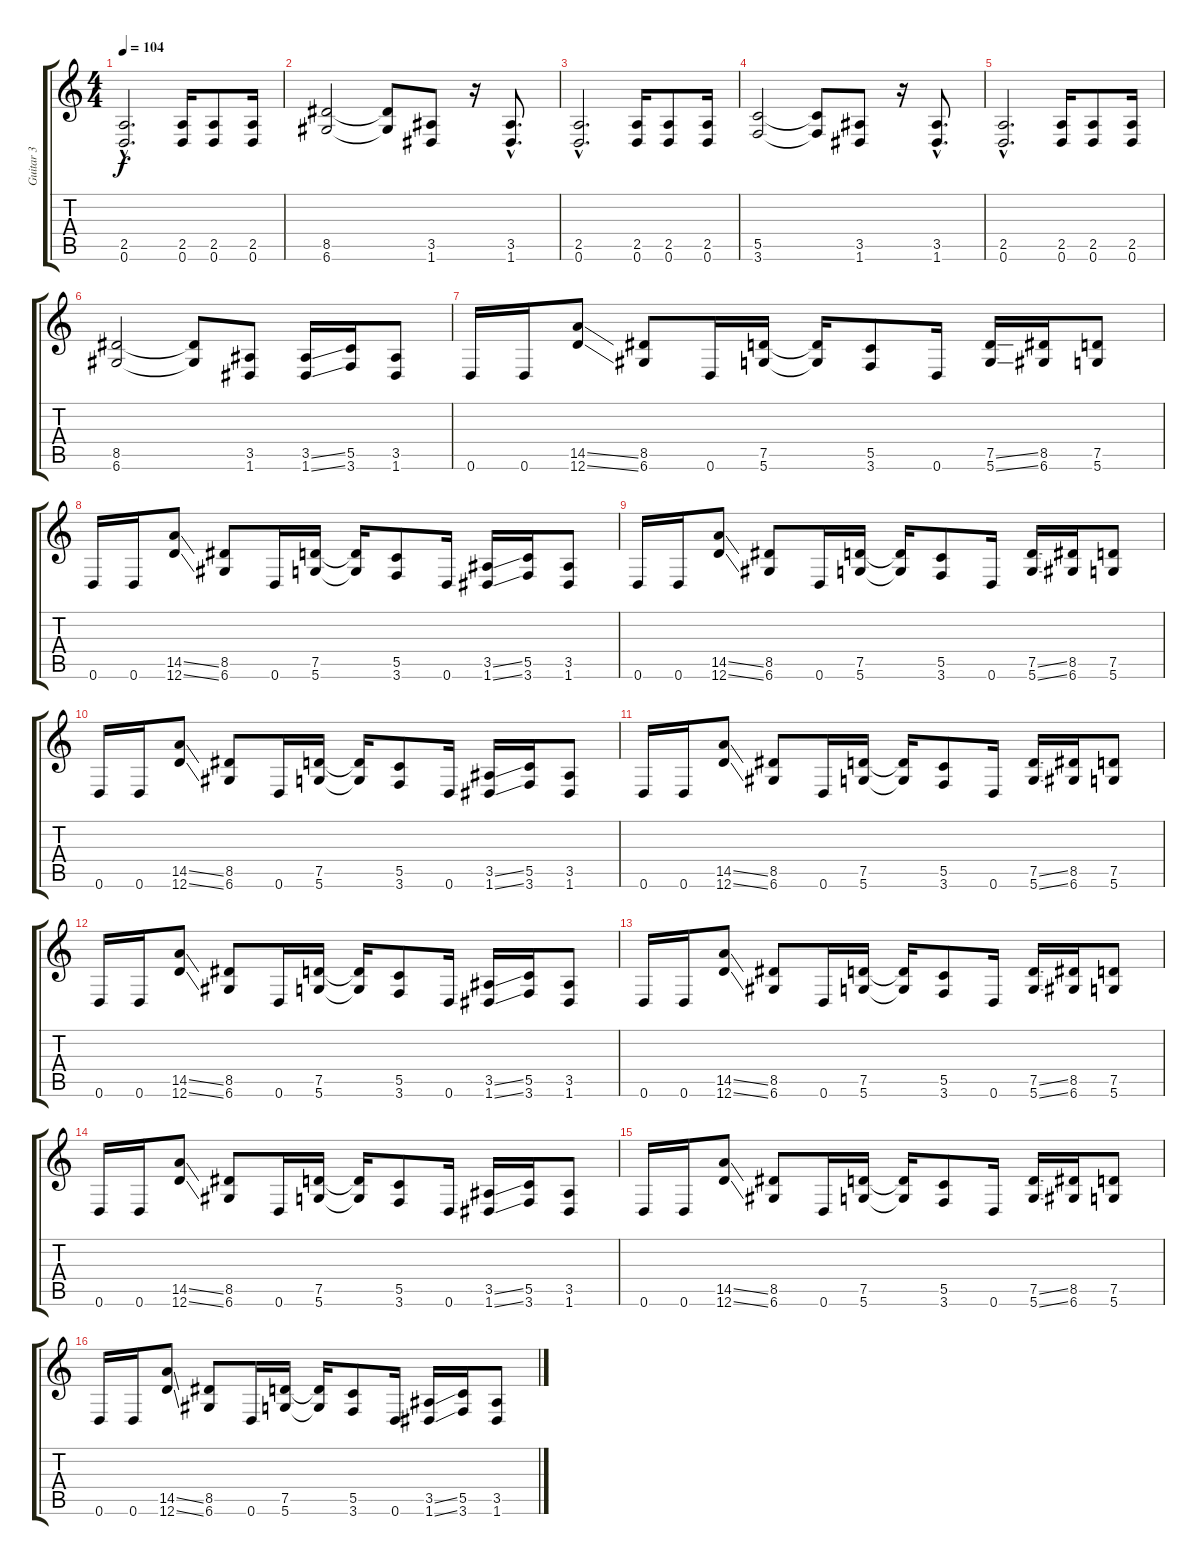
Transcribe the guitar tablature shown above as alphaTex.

\track ("Guitar 3" "Guitar 3") {instrument distortionguitar}
\staff {score tabs}
\tuning (D4 A3 F3 C3 G2 D2) {hide}
\ts (4 4)
\tempo 104
\clef g2
\ks c
(2.5{hac} 0.6{hac}).2{d dy f} (2.5 0.6).16 (2.5 0.6).8 (2.5 0.6).16 |
(8.5 6.6).2 (8.5{t} 6.6{t}).8 (3.5 1.6).8 r.16 (3.5{hac} 1.6{hac}).8{d} |
(2.5{hac} 0.6{hac}).2{d} (2.5 0.6).16 (2.5 0.6).8 (2.5 0.6).16 |
(5.5 3.6).2 (5.5{t} 3.6{t}).8 (3.5 1.6).8 r.16 (3.5{hac} 1.6{hac}).8{d} |
(2.5{hac} 0.6{hac}).2{d} (2.5 0.6).16 (2.5 0.6).8 (2.5 0.6).16 |
(8.5 6.6).2 (8.5{t} 6.6{t}).8 (3.5 1.6).8 (3.5{ss} 1.6{ss}).16 (5.5 3.6).16 (3.5 1.6).8 |
0.6.16 0.6.16 (14.5{ss} 12.6{ss}).8 (8.5 6.6).8 0.6.16 (7.5 5.6).16 (7.5{t} 5.6{t}).16 (5.5 3.6).8 0.6.16 (7.5{ss} 5.6{ss}).16 (8.5 6.6).16 (7.5 5.6).8 |
0.6.16 0.6.16 (14.5{ss} 12.6{ss}).8 (8.5 6.6).8 0.6.16 (7.5 5.6).16 (7.5{t} 5.6{t}).16 (5.5 3.6).8 0.6.16 (3.5{ss} 1.6{ss}).16 (5.5 3.6).16 (3.5 1.6).8 |
0.6.16 0.6.16 (14.5{ss} 12.6{ss}).8 (8.5 6.6).8 0.6.16 (7.5 5.6).16 (7.5{t} 5.6{t}).16 (5.5 3.6).8 0.6.16 (7.5{ss} 5.6{ss}).16 (8.5 6.6).16 (7.5 5.6).8 |
0.6.16 0.6.16 (14.5{ss} 12.6{ss}).8 (8.5 6.6).8 0.6.16 (7.5 5.6).16 (7.5{t} 5.6{t}).16 (5.5 3.6).8 0.6.16 (3.5{ss} 1.6{ss}).16 (5.5 3.6).16 (3.5 1.6).8 |
0.6.16 0.6.16 (14.5{ss} 12.6{ss}).8 (8.5 6.6).8 0.6.16 (7.5 5.6).16 (7.5{t} 5.6{t}).16 (5.5 3.6).8 0.6.16 (7.5{ss} 5.6{ss}).16 (8.5 6.6).16 (7.5 5.6).8 |
0.6.16 0.6.16 (14.5{ss} 12.6{ss}).8 (8.5 6.6).8 0.6.16 (7.5 5.6).16 (7.5{t} 5.6{t}).16 (5.5 3.6).8 0.6.16 (3.5{ss} 1.6{ss}).16 (5.5 3.6).16 (3.5 1.6).8 |
0.6.16 0.6.16 (14.5{ss} 12.6{ss}).8 (8.5 6.6).8 0.6.16 (7.5 5.6).16 (7.5{t} 5.6{t}).16 (5.5 3.6).8 0.6.16 (7.5{ss} 5.6{ss}).16 (8.5 6.6).16 (7.5 5.6).8 |
0.6.16 0.6.16 (14.5{ss} 12.6{ss}).8 (8.5 6.6).8 0.6.16 (7.5 5.6).16 (7.5{t} 5.6{t}).16 (5.5 3.6).8 0.6.16 (3.5{ss} 1.6{ss}).16 (5.5 3.6).16 (3.5 1.6).8 |
0.6.16 0.6.16 (14.5{ss} 12.6{ss}).8 (8.5 6.6).8 0.6.16 (7.5 5.6).16 (7.5{t} 5.6{t}).16 (5.5 3.6).8 0.6.16 (7.5{ss} 5.6{ss}).16 (8.5 6.6).16 (7.5 5.6).8 |
0.6.16 0.6.16 (14.5{ss} 12.6{ss}).8 (8.5 6.6).8 0.6.16 (7.5 5.6).16 (7.5{t} 5.6{t}).16 (5.5 3.6).8 0.6.16 (3.5{ss} 1.6{ss}).16 (5.5 3.6).16 (3.5 1.6).8
